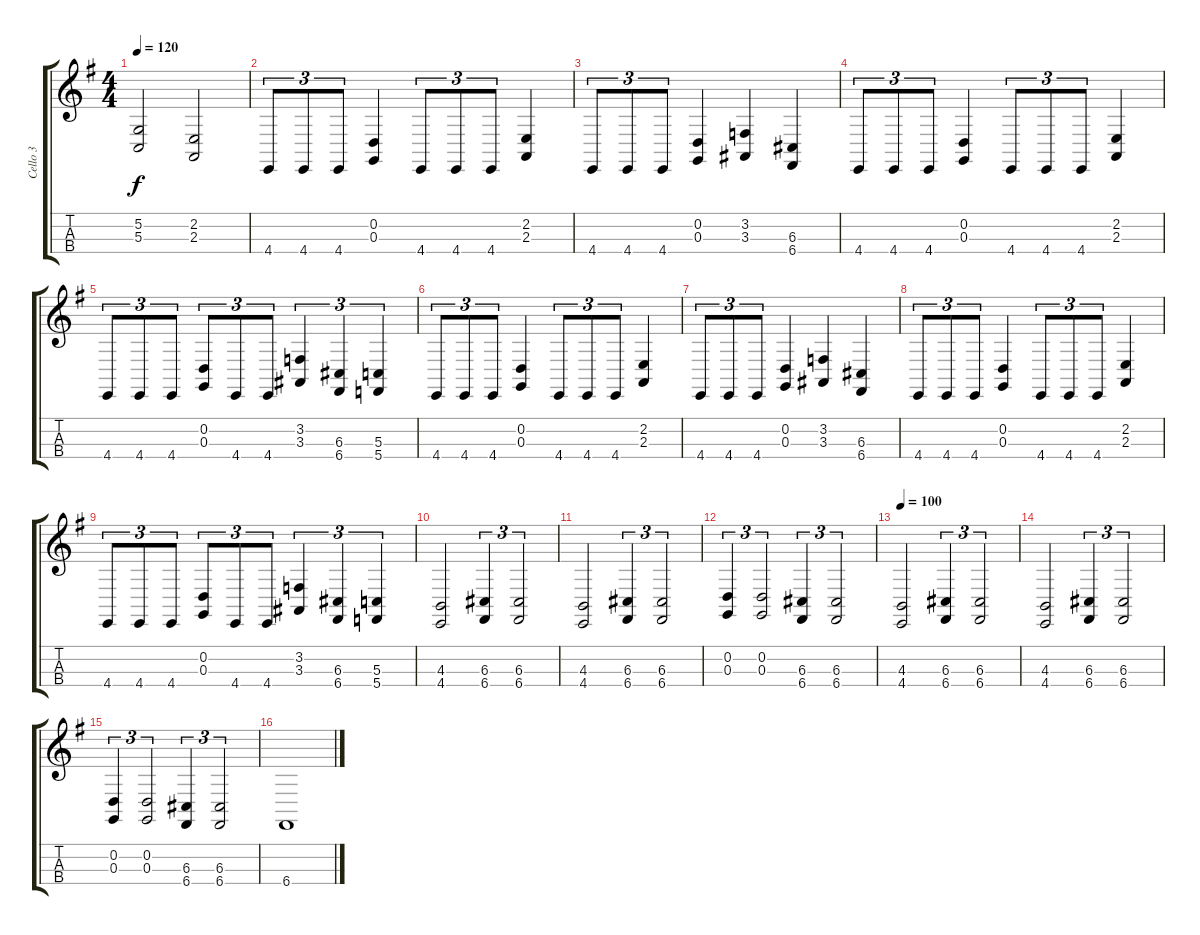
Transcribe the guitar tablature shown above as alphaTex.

\track ("Cello 3" "Cello 3") {instrument cello}
\staff {score tabs}
\tuning (A3 D3 G2 C2) {hide}
\ts (4 4)
\tempo 120
\clef g2
\ks g
(5.2 5.3).2{dy f} (2.2 2.3).2 |
4.4.8{tu (3 2)} 4.4.8{tu (3 2)} 4.4.8{tu (3 2)} (0.2 0.3).4 4.4.8{tu (3 2)} 4.4.8{tu (3 2)} 4.4.8{tu (3 2)} (2.2 2.3).4 |
4.4.8{tu (3 2)} 4.4.8{tu (3 2)} 4.4.8{tu (3 2)} (0.2 0.3).4 (3.2 3.3).4 (6.3 6.4).4 |
4.4.8{tu (3 2)} 4.4.8{tu (3 2)} 4.4.8{tu (3 2)} (0.2 0.3).4 4.4.8{tu (3 2)} 4.4.8{tu (3 2)} 4.4.8{tu (3 2)} (2.2 2.3).4 |
4.4.8{tu (3 2)} 4.4.8{tu (3 2)} 4.4.8{tu (3 2)} (0.2 0.3).8{tu (3 2)} 4.4.8{tu (3 2)} 4.4.8{tu (3 2)} (3.2 3.3).4{tu (3 2)} (6.3 6.4).4{tu (3 2)} (5.3 5.4).4{tu (3 2)} |
4.4.8{tu (3 2)} 4.4.8{tu (3 2)} 4.4.8{tu (3 2)} (0.2 0.3).4 4.4.8{tu (3 2)} 4.4.8{tu (3 2)} 4.4.8{tu (3 2)} (2.2 2.3).4 |
4.4.8{tu (3 2)} 4.4.8{tu (3 2)} 4.4.8{tu (3 2)} (0.2 0.3).4 (3.2 3.3).4 (6.3 6.4).4 |
4.4.8{tu (3 2)} 4.4.8{tu (3 2)} 4.4.8{tu (3 2)} (0.2 0.3).4 4.4.8{tu (3 2)} 4.4.8{tu (3 2)} 4.4.8{tu (3 2)} (2.2 2.3).4 |
4.4.8{tu (3 2)} 4.4.8{tu (3 2)} 4.4.8{tu (3 2)} (0.2 0.3).8{tu (3 2)} 4.4.8{tu (3 2)} 4.4.8{tu (3 2)} (3.2 3.3).4{tu (3 2)} (6.3 6.4).4{tu (3 2)} (5.3 5.4).4{tu (3 2)} |
(4.3 4.4).2 (6.3 6.4).4{tu (3 2)} (6.3 6.4).2{tu (3 2)} |
(4.3 4.4).2 (6.3 6.4).4{tu (3 2)} (6.3 6.4).2{tu (3 2)} |
(0.2 0.3).4{tu (3 2)} (0.2 0.3).2{tu (3 2)} (6.3 6.4).4{tu (3 2)} (6.3 6.4).2{tu (3 2)} |
\tempo 100
(4.3 4.4).2 (6.3 6.4).4{tu (3 2)} (6.3 6.4).2{tu (3 2)} |
(4.3 4.4).2 (6.3 6.4).4{tu (3 2)} (6.3 6.4).2{tu (3 2)} |
(0.2 0.3).4{tu (3 2)} (0.2 0.3).2{tu (3 2)} (6.3 6.4).4{tu (3 2)} (6.3 6.4).2{tu (3 2)} |
6.4.1
